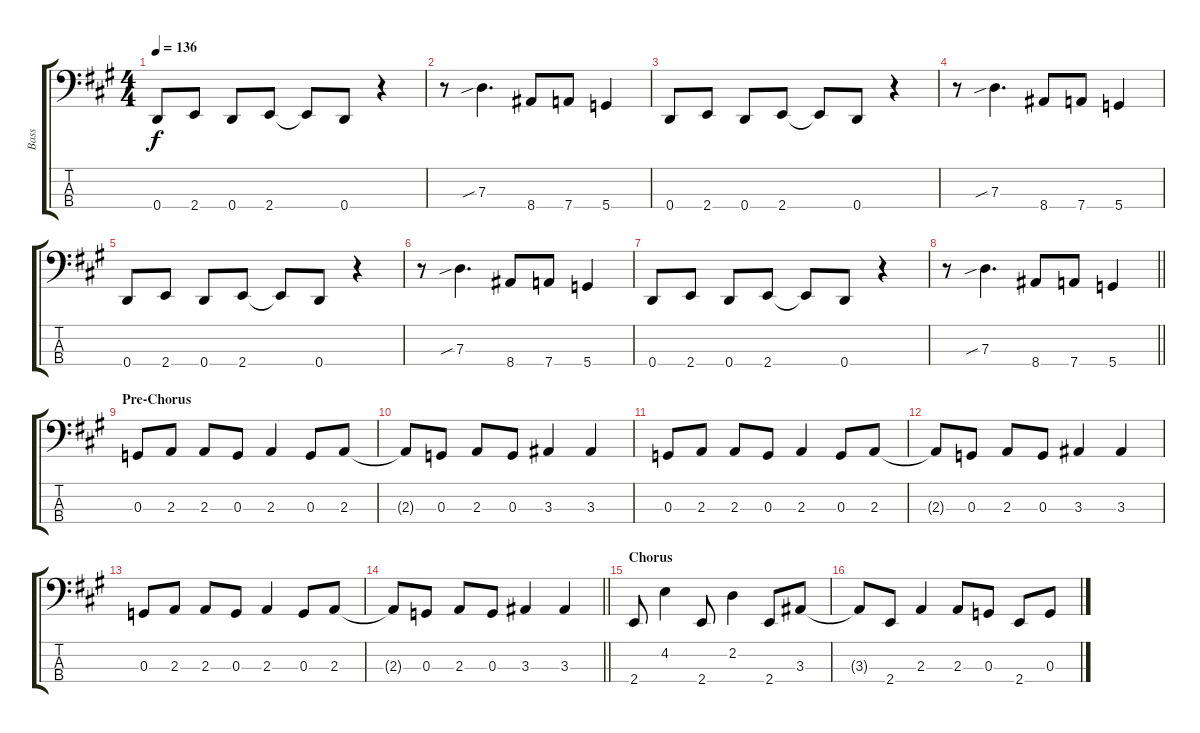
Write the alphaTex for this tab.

\track ("Bass" "Bass") {instrument electricbassfinger}
\staff {score tabs}
\tuning (F2 C2 G1 D1) {hide}
\ts (4 4)
\tempo 136
\clef f4
\ks a
0.4.8{dy f} 2.4.8 0.4.8 2.4.8 2.4{t}.8 0.4.8 r.4 |
r.8 7.3{sib}.4{d} 8.4.8 7.4.8 5.4.4 |
0.4.8 2.4.8 0.4.8 2.4.8 2.4{t}.8 0.4.8 r.4 |
r.8 7.3{sib}.4{d} 8.4.8 7.4.8 5.4.4 |
0.4.8 2.4.8 0.4.8 2.4.8 2.4{t}.8 0.4.8 r.4 |
r.8 7.3{sib}.4{d} 8.4.8 7.4.8 5.4.4 |
0.4.8 2.4.8 0.4.8 2.4.8 2.4{t}.8 0.4.8 r.4 |
\barLineRight lightlight
r.8 7.3{sib}.4{d} 8.4.8 7.4.8 5.4.4 |
\section ("" "Pre-Chorus")
0.3.8 2.3.8 2.3.8 0.3.8 2.3.4 0.3.8 2.3.8 |
2.3{t}.8 0.3.8 2.3.8 0.3.8 3.3.4 3.3.4 |
0.3.8 2.3.8 2.3.8 0.3.8 2.3.4 0.3.8 2.3.8 |
2.3{t}.8 0.3.8 2.3.8 0.3.8 3.3.4 3.3.4 |
0.3.8 2.3.8 2.3.8 0.3.8 2.3.4 0.3.8 2.3.8 |
\barLineRight lightlight
2.3{t}.8 0.3.8 2.3.8 0.3.8 3.3.4 3.3.4 |
\section ("" "Chorus")
2.4.8 4.2.4 2.4.8 2.2.4 2.4.8 3.3.8 |
3.3{t}.8 2.4.8 2.3.4 2.3.8 0.3.8 2.4.8 0.3.8
